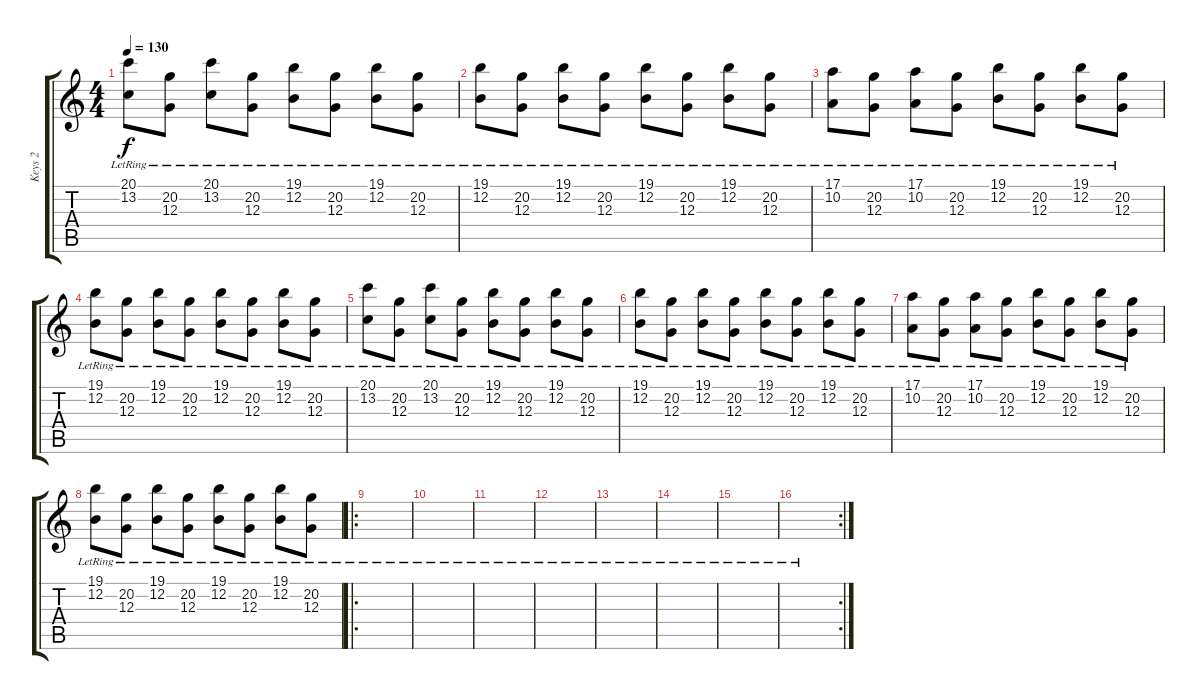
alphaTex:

\track ("Keys 2" "Keys 2") {instrument acousticgrandpiano}
\staff {score tabs}
\tuning (E4 B3 G3 D3 A2 E2) {hide}
\ts (4 4)
\tempo 130
\clef g2
\ks c
(20.1{lr} 13.2{lr}).8{dy f} (20.2{lr} 12.3{lr}).8 (20.1{lr} 13.2{lr}).8 (20.2{lr} 12.3{lr}).8 (19.1{lr} 12.2{lr}).8 (20.2{lr} 12.3{lr}).8 (19.1{lr} 12.2{lr}).8 (20.2{lr} 12.3{lr}).8 |
(19.1{lr} 12.2{lr}).8 (20.2{lr} 12.3{lr}).8 (19.1{lr} 12.2{lr}).8 (20.2{lr} 12.3{lr}).8 (19.1{lr} 12.2{lr}).8 (20.2{lr} 12.3{lr}).8 (19.1{lr} 12.2{lr}).8 (20.2{lr} 12.3{lr}).8 |
(17.1{lr} 10.2{lr}).8 (20.2{lr} 12.3{lr}).8 (17.1{lr} 10.2{lr}).8 (20.2{lr} 12.3{lr}).8 (19.1{lr} 12.2{lr}).8 (20.2{lr} 12.3{lr}).8 (19.1{lr} 12.2{lr}).8 (20.2{lr} 12.3{lr}).8 |
(19.1{lr} 12.2{lr}).8 (20.2{lr} 12.3{lr}).8 (19.1{lr} 12.2{lr}).8 (20.2{lr} 12.3{lr}).8 (19.1{lr} 12.2{lr}).8 (20.2{lr} 12.3{lr}).8 (19.1{lr} 12.2{lr}).8 (20.2{lr} 12.3{lr}).8 |
(20.1{lr} 13.2{lr}).8 (20.2{lr} 12.3{lr}).8 (20.1{lr} 13.2{lr}).8 (20.2{lr} 12.3{lr}).8 (19.1{lr} 12.2{lr}).8 (20.2{lr} 12.3{lr}).8 (19.1{lr} 12.2{lr}).8 (20.2{lr} 12.3{lr}).8 |
(19.1{lr} 12.2{lr}).8 (20.2{lr} 12.3{lr}).8 (19.1{lr} 12.2{lr}).8 (20.2{lr} 12.3{lr}).8 (19.1{lr} 12.2{lr}).8 (20.2{lr} 12.3{lr}).8 (19.1{lr} 12.2{lr}).8 (20.2{lr} 12.3{lr}).8 |
(17.1{lr} 10.2{lr}).8 (20.2{lr} 12.3{lr}).8 (17.1{lr} 10.2{lr}).8 (20.2{lr} 12.3{lr}).8 (19.1{lr} 12.2{lr}).8 (20.2{lr} 12.3{lr}).8 (19.1{lr} 12.2{lr}).8 (20.2{lr} 12.3{lr}).8 |
(19.1{lr} 12.2{lr}).8 (20.2{lr} 12.3{lr}).8 (19.1{lr} 12.2{lr}).8 (20.2{lr} 12.3{lr}).8 (19.1{lr} 12.2{lr}).8 (20.2{lr} 12.3{lr}).8 (19.1{lr} 12.2{lr}).8 (20.2{lr} 12.3{lr}).8 |
\ro
|
|
|
|
|
|
|
\rc 2
